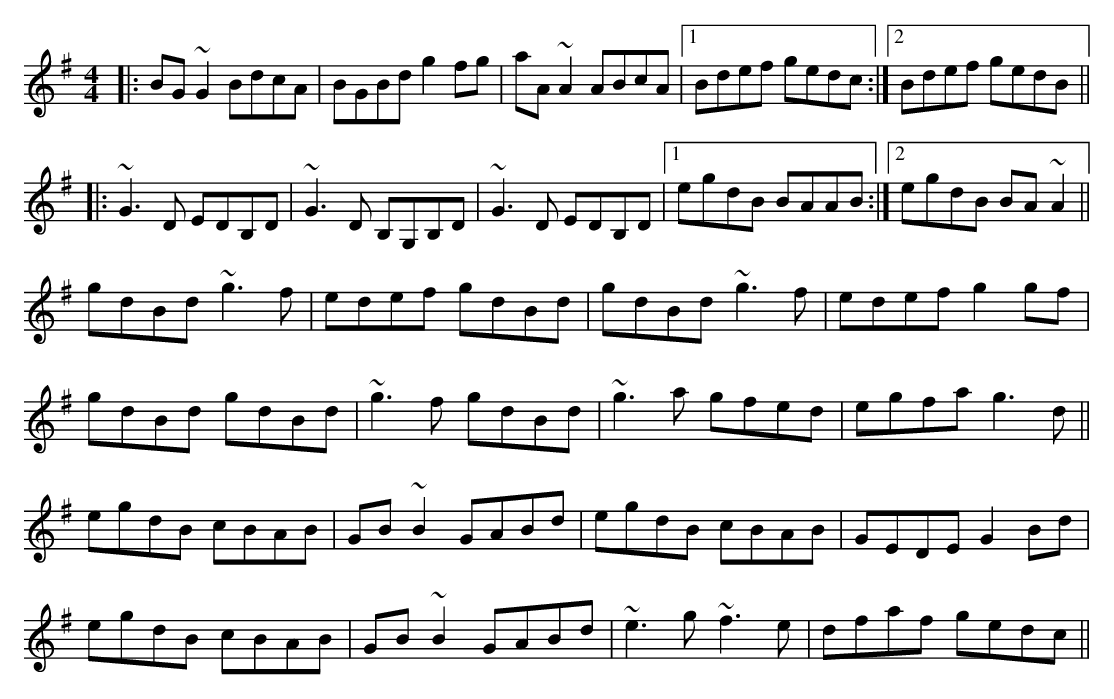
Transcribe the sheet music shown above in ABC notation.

X:1
M:4/4
K:G
|:BG~G2 BdcA|BGBd g2fg|aA~A2 ABcA|1 Bdef gedc:|2 Bdef gedB||
|:~G3D EDB,D|~G3D B,G,B,D|~G3D EDB,D|1 egdB BAAB:|2 egdB BA~A2||
gdBd ~g3f|edef gdBd|gdBd ~g3f|edef g2gf|
gdBd gdBd|~g3f gdBd|~g3a gfed|egfa g3d||
egdB cBAB|GB~B2 GABd|egdB cBAB|GEDE G2Bd|
egdB cBAB|GB~B2 GABd|~e3g ~f3e|dfaf gedc||
